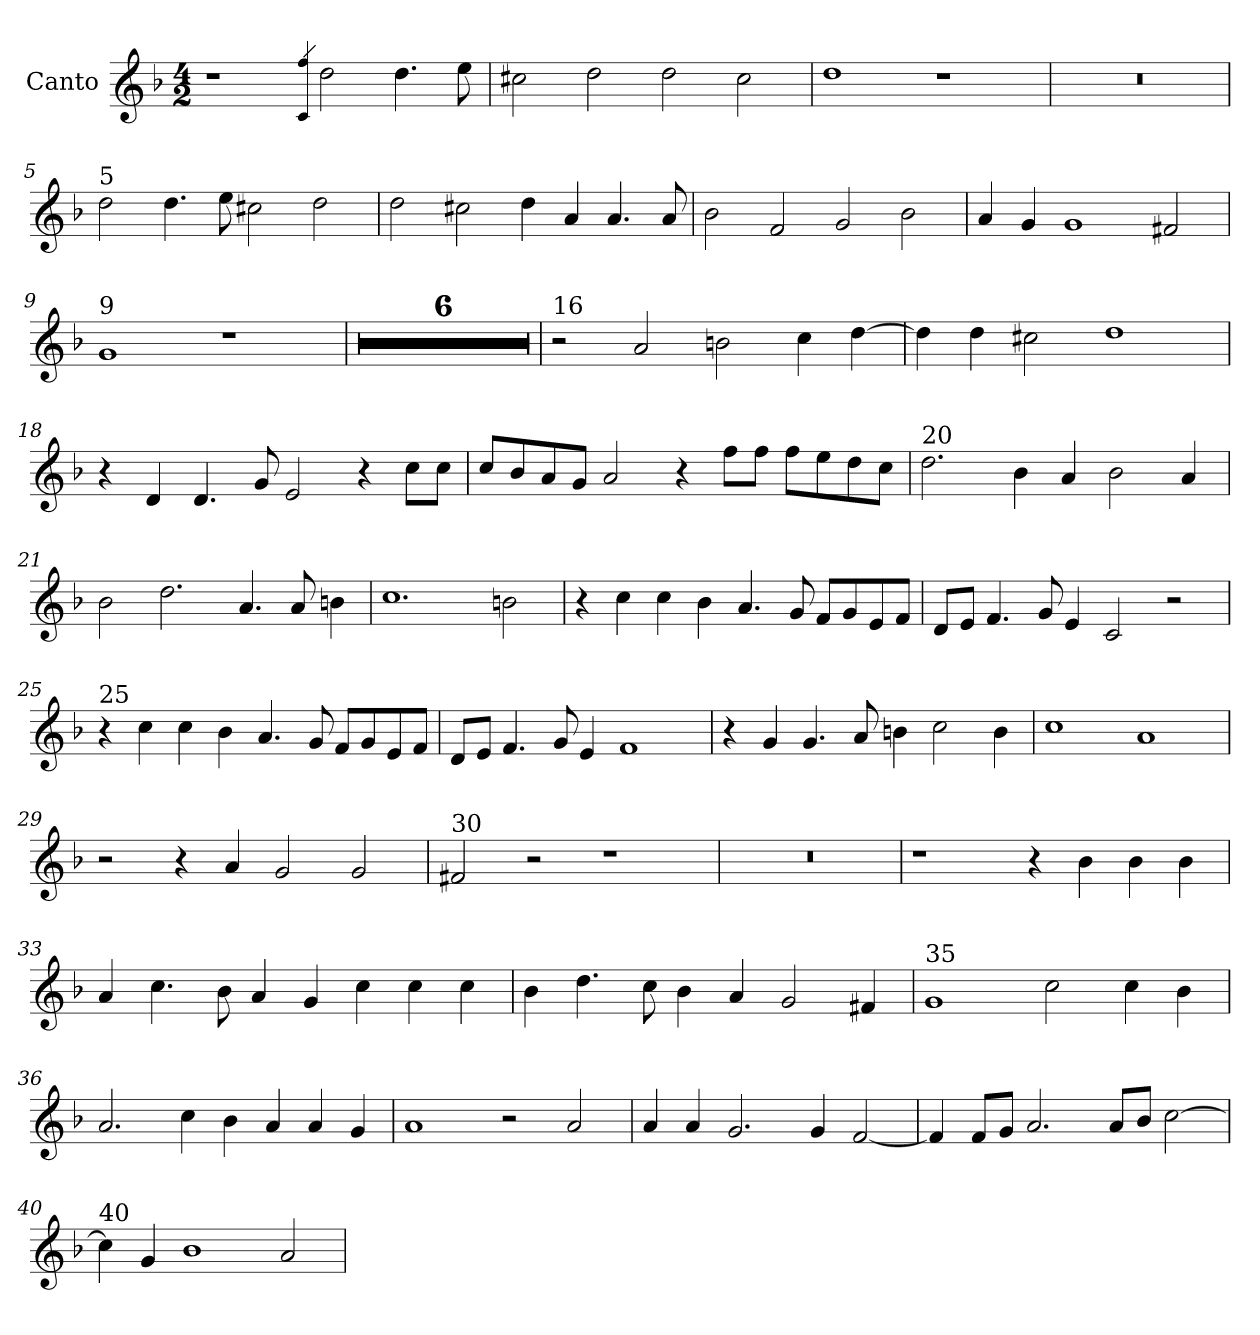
**kern
*part1
*staff1
*I"Canto
*clefG2
*k[b-]
*M4/2
=1
1r
4qc 4qff
2dd\
4.dd\
8ee\
=2
2cc#X\
2dd\
2dd\
2cc#\
=3
1dd
1r
=4
0r
=5
!LO:TX:a:t=5
2dd\
4.dd\
8ee\
2cc#X\
2dd\
!!LO:LB:g=z
=6
2dd\
2cc#X\
4dd\
4a/
4.a/
8a/
=7
2b-\
2f/
2g/
2b-\
=8
4a/
4g/
1g
2f#X/
=9
!LO:TX:a:t=9
1g
1r
!!LO:LB:g=z
=10
0r
=11
0r
=12
0r
=13
0r
=14
0r
=15
0r
=16
!LO:TX:a:t=16
2r
2a/
2bn\
4cc\
[4dd\
!!LO:LB:g=z
=17
4dd\]
4dd\
2cc#X\
1dd
=18
4r
4d/
4.d/
8g/
2e/
4r
8cc\L
8cc\J
!!LO:LB:g=z
=19
8cc/L
8b-/
8a/
8g/J
2a/
4r
8ff\L
8ff\J
8ff\L
8ee\
8dd\
8cc\J
=20
!LO:TX:a:t=20
2.dd\
4b-\
4a/
2b-\
4a/
=21
2b-\
2.dd\
4.a/
8a/
4bn\
=22
1.cc
2bn\
!!LO:LB:g=z
=23
4r
4cc\
4cc\
4b-\
4.a/
8g/
8f/L
8g/
8e/
8f/J
=24
8d/L
8e/J
4.f/
8g/
4e/
2c/
2r
=25
!LO:TX:a:t=25
4r
4cc\
4cc\
4b-\
4.a/
8g/
8f/L
8g/
8e/
8f/J
!!LO:LB:g=z
=26
8d/L
8e/J
4.f/
8g/
4e/
1f
=27
4r
4g/
4.g/
8a/
4bn\
2cc\
4b\
=28
1cc
1a
=29
2r
4r
4a/
2g/
2g/
!!LO:LB:g=z
=30
!LO:TX:a:t=30
2f#X/
2r
1r
=31
0r
=32
1r
4r
4b-\
4b-\
4b-\
=33
4a/
4.cc\
8b-\
4a/
4g/
4cc\
4cc\
4cc\
!!LO:LB:g=z
=34
4b-\
4.dd\
8cc\
4b-\
4a/
2g/
4f#X/
=35
!LO:TX:a:t=35
1g
2cc\
4cc\
4b-\
=36
2.a/
4cc\
4b-\
4a/
4a/
4g/
=37
1a
2r
2a/
!!LO:LB:g=z
=38
4a/
4a/
2.g/
4g/
[2f/
=39
4f/]
8f/L
8g/J
2.a/
8a/L
8b-/J
[2cc\
=40
!LO:TX:a:t=40
4cc\]
4g/
1b-
2a/
=
*-
